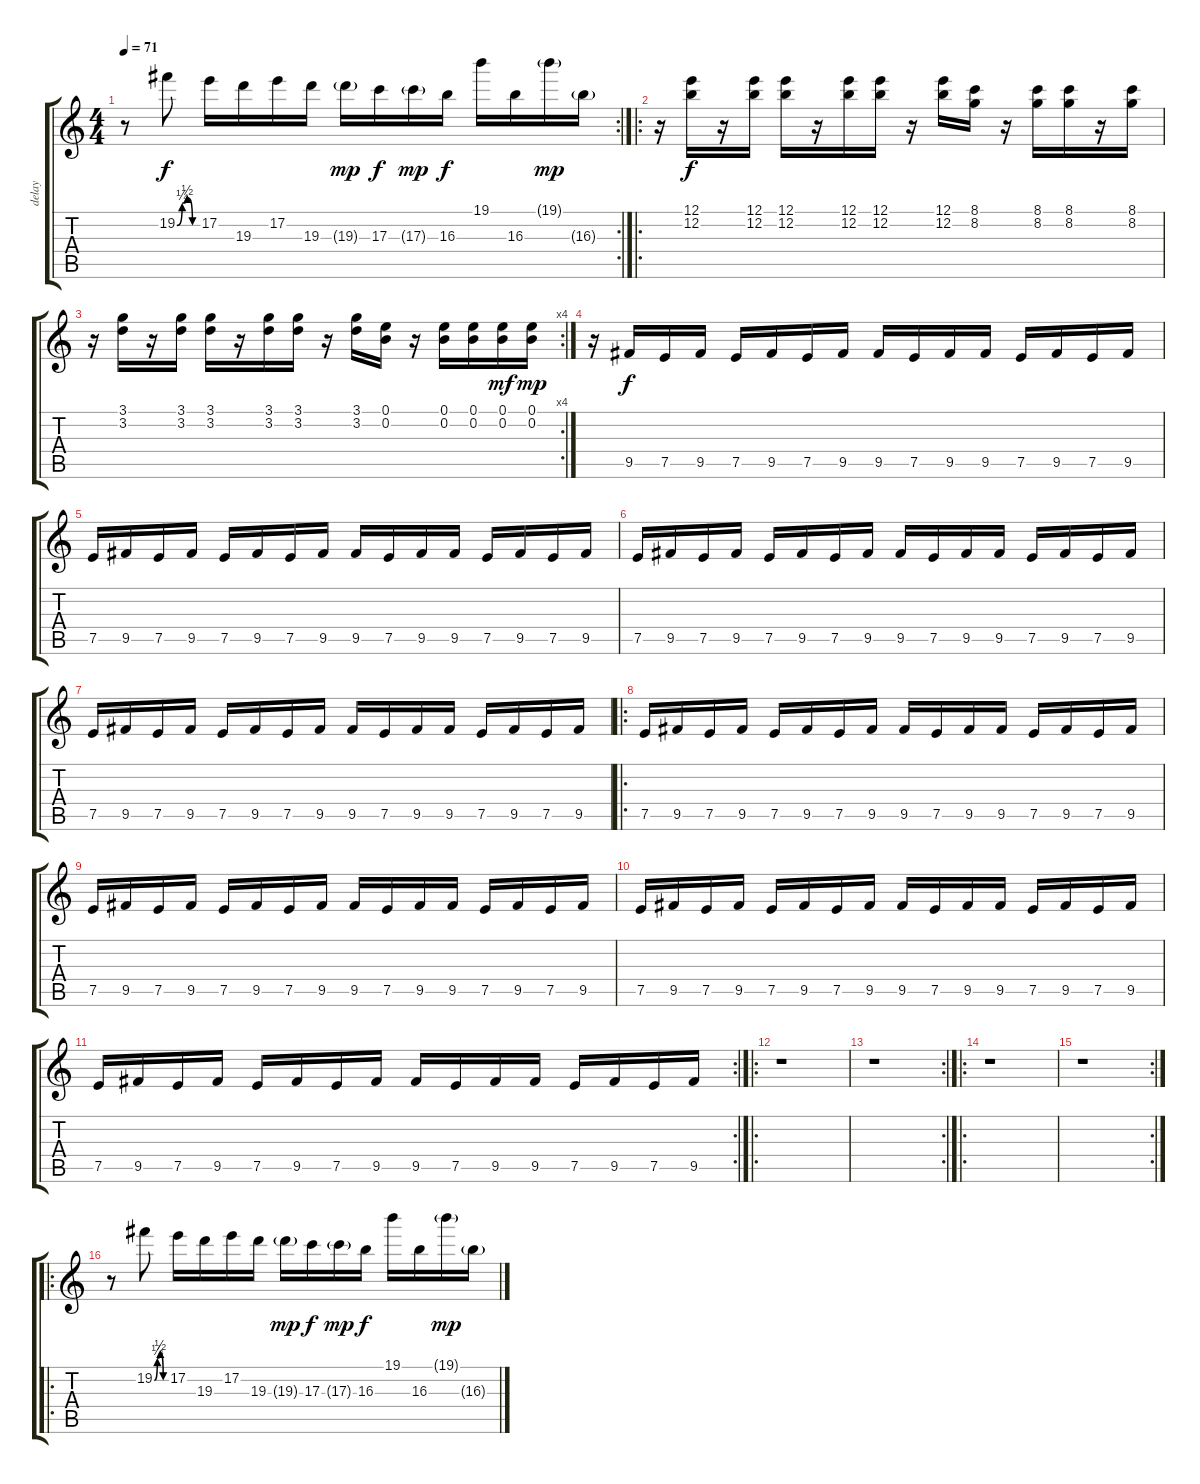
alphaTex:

\track ("delay" "delay") {instrument electricguitarclean}
\staff {score tabs}
\tuning (E4 B3 G3 D3 A2 E2) {hide}
\rc 2
\ts (4 4)
\tempo 71
\clef g2
\ks c
r.8{dy mp} 19.2{be (custom 0 0 15 1 30 2 45 0 60 0)}.8{dy f} 17.2.16 19.3.16 17.2.16 19.3.16 19.3{g}.16{dy mp} 17.3.16{dy f} 17.3{g}.16{dy mp} 16.3.16{dy f} 19.1.16 16.3.16 19.1{g}.16{dy mp} 16.3{g}.16 |
\ro
r.16{instrument overdrivenguitar} (12.1 12.2).16{dy f} r.16 (12.1 12.2).16 (12.1 12.2).16 r.16 (12.1 12.2).16 (12.1 12.2).16 r.16 (12.1 12.2).16 (8.1 8.2).16 r.16 (8.1 8.2).16 (8.1 8.2).16 r.16 (8.1 8.2).16 |
\rc 4
r.16 (3.1 3.2).16 r.16 (3.1 3.2).16 (3.1 3.2).16 r.16 (3.1 3.2).16 (3.1 3.2).16 r.16 (3.1 3.2).16 (0.1 0.2).16 r.16 (0.1 0.2).16 (0.1 0.2).16 (0.1 0.2).16{dy mf} (0.1 0.2).16{dy mp} |
r.16 9.5.16{dy f instrument electricguitarclean} 7.5.16 9.5.16 7.5.16 9.5.16 7.5.16 9.5.16 9.5.16 7.5.16 9.5.16 9.5.16 7.5.16 9.5.16 7.5.16 9.5.16 |
7.5.16 9.5.16 7.5.16 9.5.16 7.5.16 9.5.16 7.5.16 9.5.16 9.5.16 7.5.16 9.5.16 9.5.16 7.5.16 9.5.16 7.5.16 9.5.16 |
7.5.16 9.5.16 7.5.16 9.5.16 7.5.16 9.5.16 7.5.16 9.5.16 9.5.16 7.5.16 9.5.16 9.5.16 7.5.16 9.5.16 7.5.16 9.5.16 |
7.5.16 9.5.16 7.5.16 9.5.16 7.5.16 9.5.16 7.5.16 9.5.16 9.5.16 7.5.16 9.5.16 9.5.16 7.5.16 9.5.16 7.5.16 9.5.16 |
\ro
7.5.16 9.5.16 7.5.16 9.5.16 7.5.16 9.5.16 7.5.16 9.5.16 9.5.16 7.5.16 9.5.16 9.5.16 7.5.16 9.5.16 7.5.16 9.5.16 |
7.5.16 9.5.16 7.5.16 9.5.16 7.5.16 9.5.16 7.5.16 9.5.16 9.5.16 7.5.16 9.5.16 9.5.16 7.5.16 9.5.16 7.5.16 9.5.16 |
7.5.16 9.5.16 7.5.16 9.5.16 7.5.16 9.5.16 7.5.16 9.5.16 9.5.16 7.5.16 9.5.16 9.5.16 7.5.16 9.5.16 7.5.16 9.5.16 |
\rc 2
7.5.16 9.5.16 7.5.16 9.5.16 7.5.16 9.5.16 7.5.16 9.5.16 9.5.16 7.5.16 9.5.16 9.5.16 7.5.16 9.5.16 7.5.16 9.5.16 |
\ro
r.1 |
\rc 2
r.1 |
\ro
r.1 |
\rc 2
r.1 |
\ro
r.8 19.2{be (custom 0 0 15 1 30 2 45 0 60 0)}.8 17.2.16 19.3.16 17.2.16 19.3.16 19.3{g}.16{dy mp} 17.3.16{dy f} 17.3{g}.16{dy mp} 16.3.16{dy f} 19.1.16 16.3.16 19.1{g}.16{dy mp} 16.3{g}.16
